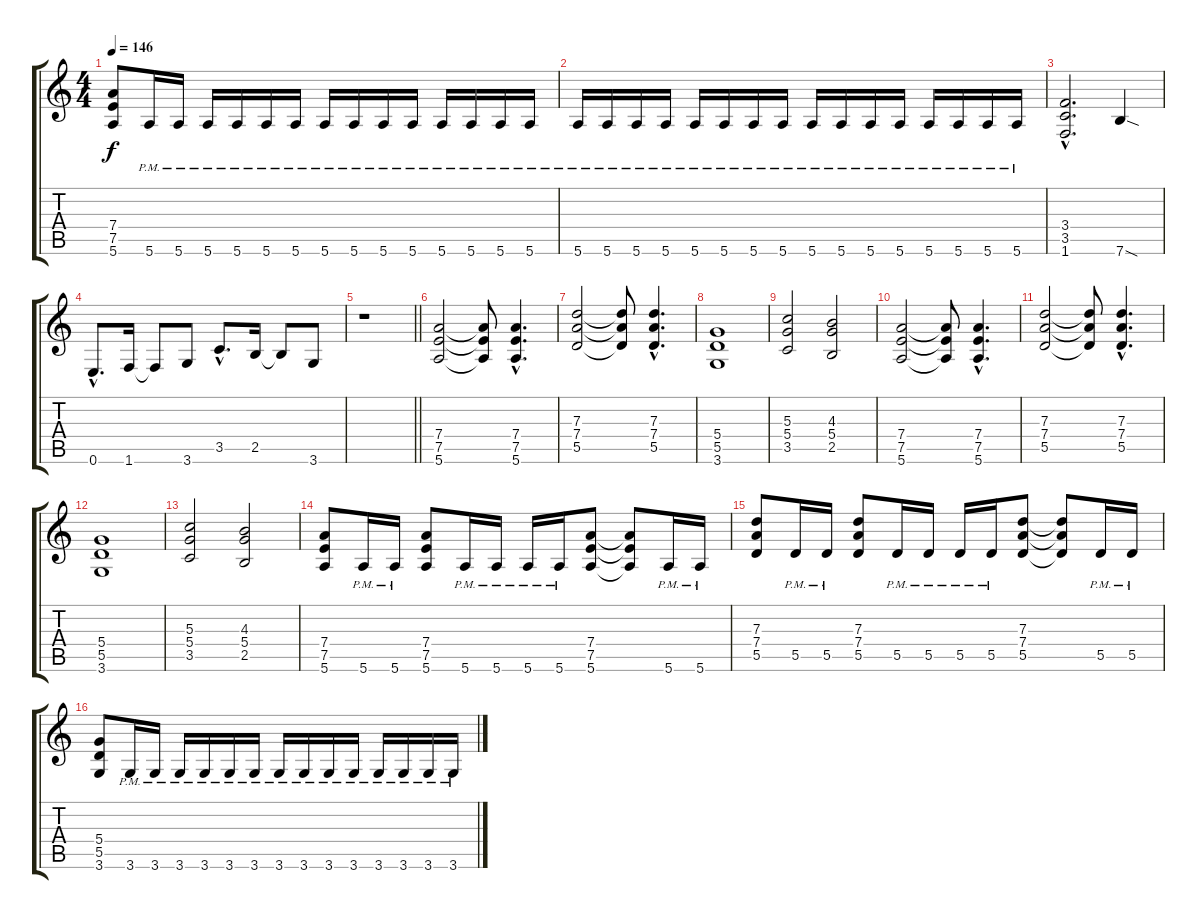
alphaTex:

\track "" {instrument distortionguitar}
\staff {score tabs}
\tuning (E4 B3 G3 D3 A2 E2) {hide}
\ts (4 4)
\tempo 146
\clef g2
\ks c
(7.4 7.5 5.6).8{dy f} 5.6{pm}.16 5.6{pm}.16 5.6{pm}.16 5.6{pm}.16 5.6{pm}.16 5.6{pm}.16 5.6{pm}.16 5.6{pm}.16 5.6{pm}.16 5.6{pm}.16 5.6{pm}.16 5.6{pm}.16 5.6{pm}.16 5.6{pm}.16 |
5.6{pm}.16 5.6{pm}.16 5.6{pm}.16 5.6{pm}.16 5.6{pm}.16 5.6{pm}.16 5.6{pm}.16 5.6{pm}.16 5.6{pm}.16 5.6{pm}.16 5.6{pm}.16 5.6{pm}.16 5.6{pm}.16 5.6{pm}.16 5.6{pm}.16 5.6{pm}.16 |
(3.4{hac} 3.5{hac} 1.6{hac}).2{d} 7.6{sod}.4 |
0.6{hac}.8{d} 1.6.16 1.6{t}.8 3.6.8 3.5{hac}.8{d} 2.5.16 2.5{t}.8 3.6.8 |
\barLineRight lightlight
r.1 |
(7.4 7.5 5.6).2 (7.4{t} 7.5{t} 5.6{t}).8 (7.4{hac} 7.5{hac} 5.6{hac}).4{d} |
(7.3 7.4 5.5).2 (7.3{t} 7.4{t} 5.5{t}).8 (7.3{hac} 7.4{hac} 5.5{hac}).4{d} |
(5.4 5.5 3.6).1 |
(5.3 5.4 3.5).2 (4.3 5.4 2.5).2 |
(7.4 7.5 5.6).2 (7.4{t} 7.5{t} 5.6{t}).8 (7.4{hac} 7.5{hac} 5.6{hac}).4{d} |
(7.3 7.4 5.5).2 (7.3{t} 7.4{t} 5.5{t}).8 (7.3{hac} 7.4{hac} 5.5{hac}).4{d} |
(5.4 5.5 3.6).1 |
(5.3 5.4 3.5).2 (4.3 5.4 2.5).2 |
(7.4 7.5 5.6).8 5.6{pm}.16 5.6{pm}.16 (7.4 7.5 5.6).8 5.6{pm}.16 5.6{pm}.16 5.6{pm}.16 5.6{pm}.16 (7.4 7.5 5.6).8 (7.4{t} 7.5{t} 5.6{t}).8 5.6{pm}.16 5.6{pm}.16 |
(7.3 7.4 5.5).8 5.5{pm}.16 5.5{pm}.16 (7.3 7.4 5.5).8 5.5{pm}.16 5.5{pm}.16 5.5{pm}.16 5.5{pm}.16 (7.3 7.4 5.5).8 (7.3{t} 7.4{t} 5.5{t}).8 5.5{pm}.16 5.5{pm}.16 |
(5.4 5.5 3.6).8 3.6{pm}.16 3.6{pm}.16 3.6{pm}.16 3.6{pm}.16 3.6{pm}.16 3.6{pm}.16 3.6{pm}.16 3.6{pm}.16 3.6{pm}.16 3.6{pm}.16 3.6{pm}.16 3.6{pm}.16 3.6{pm}.16 3.6{pm}.16
